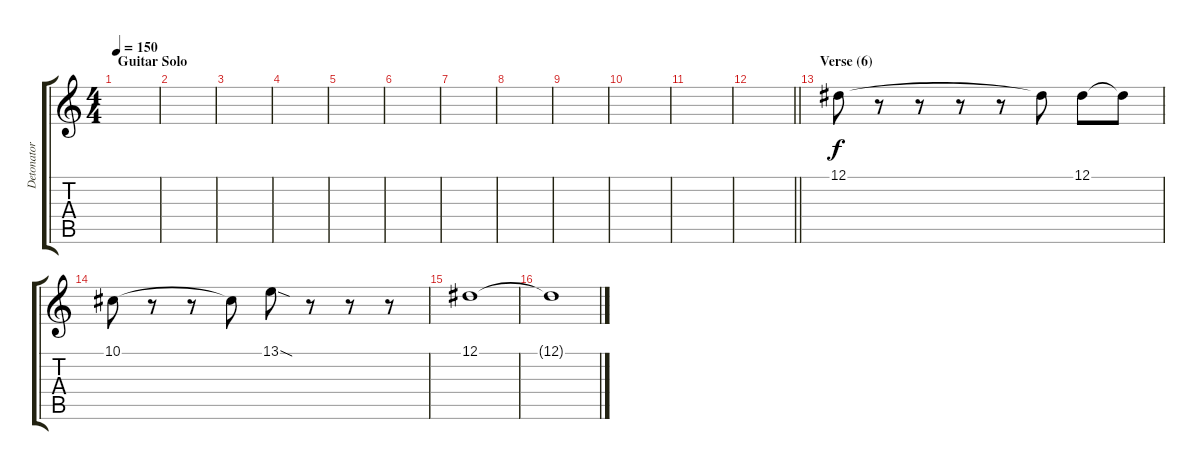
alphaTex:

\track ("Detonator" "Detonator") {instrument lead1square}
\staff {score tabs}
\tuning (Eb4 Bb3 Gb3 Db3 Ab2 Eb2) {hide}
\ts (4 4)
\section ("" "Guitar Solo")
\tempo 150
\clef g2
\ks c
|
|
|
|
|
|
|
|
|
|
|
\barLineRight lightlight
|
\section ("" "Verse (6)")
12.1.8 r.8 r.8 r.8 r.8 12.1{t}.8 12.1.8 12.1{t}.8 |
10.1.8 r.8 r.8 10.1{t}.8 13.1{sod}.8 r.8 r.8 r.8 |
12.1.1 |
12.1{t}.1
